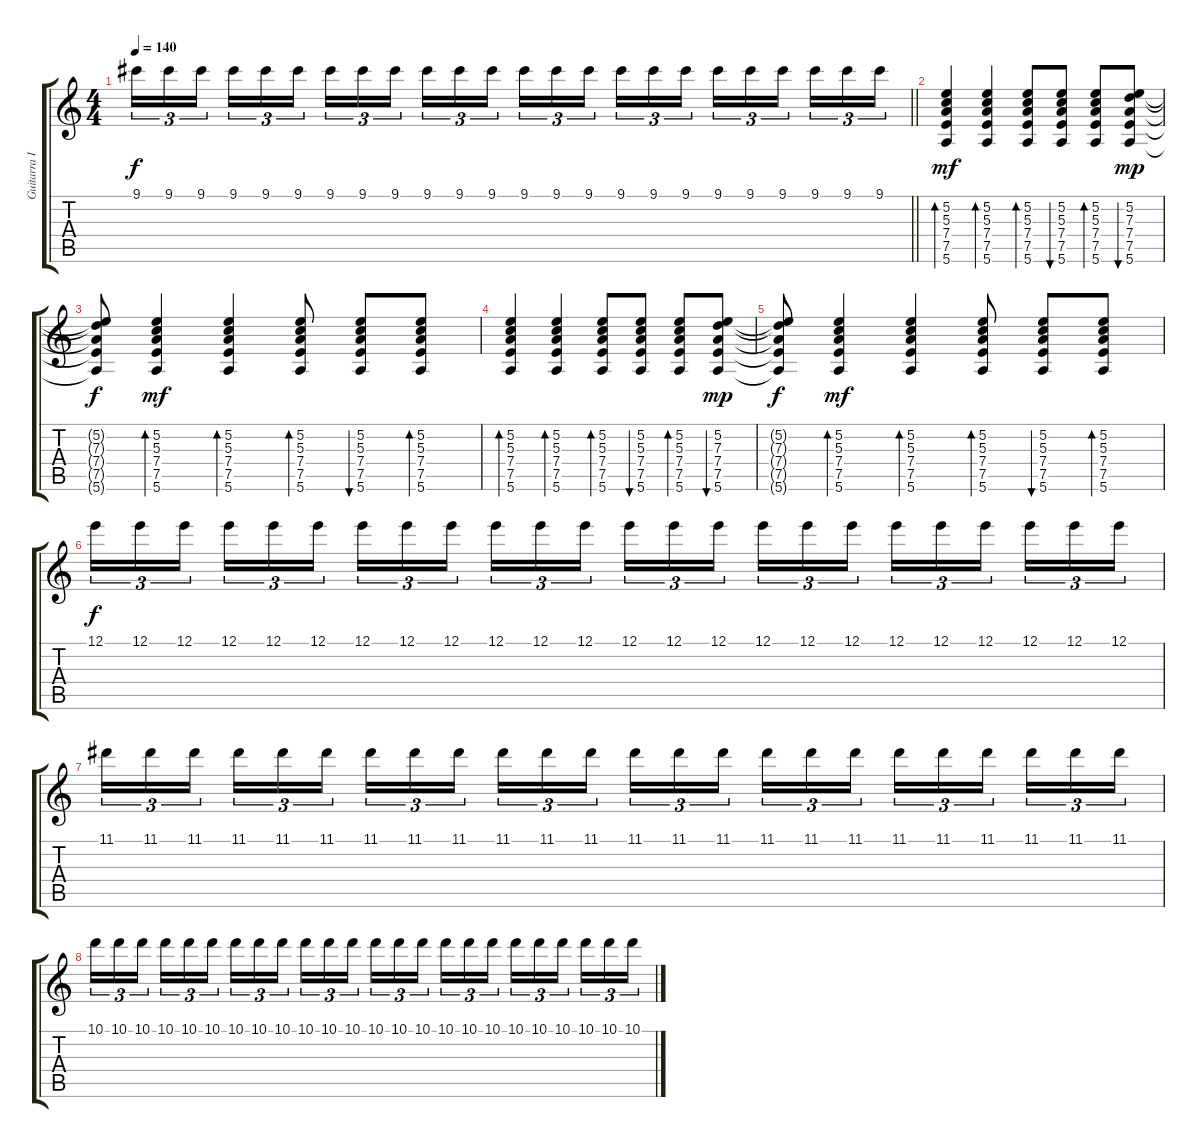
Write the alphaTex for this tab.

\track ("Guitarra I" "Guitarra I") {instrument acousticguitarsteel}
\staff {score tabs}
\tuning (E4 B3 G3 D3 A2 E2) {hide}
\ts (4 4)
\tempo 140
\clef g2
\barLineRight lightlight
\ks c
9.1.16{tu (3 2) dy f} 9.1.16{tu (3 2)} 9.1.16{tu (3 2) beam splitsecondary} 9.1.16{tu (3 2)} 9.1.16{tu (3 2)} 9.1.16{tu (3 2)} 9.1.16{tu (3 2)} 9.1.16{tu (3 2)} 9.1.16{tu (3 2) beam splitsecondary} 9.1.16{tu (3 2)} 9.1.16{tu (3 2)} 9.1.16{tu (3 2)} 9.1.16{tu (3 2)} 9.1.16{tu (3 2)} 9.1.16{tu (3 2) beam splitsecondary} 9.1.16{tu (3 2)} 9.1.16{tu (3 2)} 9.1.16{tu (3 2)} 9.1.16{tu (3 2)} 9.1.16{tu (3 2)} 9.1.16{tu (3 2) beam splitsecondary} 9.1.16{tu (3 2)} 9.1.16{tu (3 2)} 9.1.16{tu (3 2)} |
(5.2 5.3 7.4 7.5 5.6).4{bd 30 dy mf} (5.2 5.3 7.4 7.5 5.6).4{bd 30} (5.2 5.3 7.4 7.5 5.6).8{bd 30} (5.2 5.3 7.4 7.5 5.6).8{bu 30} (5.2 5.3 7.4 7.5 5.6).8{bd 30} (5.2 7.3 7.4 7.5 5.6).8{bu 30 dy mp} |
(5.2{t} 7.3{t} 7.4{t} 7.5{t} 5.6{t}).8{dy f} (5.2 5.3 7.4 7.5 5.6).4{bd 30 dy mf} (5.2 5.3 7.4 7.5 5.6).4{bd 30} (5.2 5.3 7.4 7.5 5.6).8{bd 30} (5.2 5.3 7.4 7.5 5.6).8{bu 30} (5.2 5.3 7.4 7.5 5.6).8{bd 30} |
(5.2 5.3 7.4 7.5 5.6).4{bd 30} (5.2 5.3 7.4 7.5 5.6).4{bd 30} (5.2 5.3 7.4 7.5 5.6).8{bd 30} (5.2 5.3 7.4 7.5 5.6).8{bu 30} (5.2 5.3 7.4 7.5 5.6).8{bd 30} (5.2 7.3 7.4 7.5 5.6).8{bu 30 dy mp} |
(5.2{t} 7.3{t} 7.4{t} 7.5{t} 5.6{t}).8{dy f} (5.2 5.3 7.4 7.5 5.6).4{bd 30 dy mf} (5.2 5.3 7.4 7.5 5.6).4{bd 30} (5.2 5.3 7.4 7.5 5.6).8{bd 30} (5.2 5.3 7.4 7.5 5.6).8{bu 30} (5.2 5.3 7.4 7.5 5.6).8{bd 30} |
12.1.16{tu (3 2) dy f} 12.1.16{tu (3 2)} 12.1.16{tu (3 2) beam splitsecondary} 12.1.16{tu (3 2)} 12.1.16{tu (3 2)} 12.1.16{tu (3 2)} 12.1.16{tu (3 2)} 12.1.16{tu (3 2)} 12.1.16{tu (3 2) beam splitsecondary} 12.1.16{tu (3 2)} 12.1.16{tu (3 2)} 12.1.16{tu (3 2)} 12.1.16{tu (3 2)} 12.1.16{tu (3 2)} 12.1.16{tu (3 2) beam splitsecondary} 12.1.16{tu (3 2)} 12.1.16{tu (3 2)} 12.1.16{tu (3 2)} 12.1.16{tu (3 2)} 12.1.16{tu (3 2)} 12.1.16{tu (3 2) beam splitsecondary} 12.1.16{tu (3 2)} 12.1.16{tu (3 2)} 12.1.16{tu (3 2)} |
11.1.16{tu (3 2)} 11.1.16{tu (3 2)} 11.1.16{tu (3 2) beam splitsecondary} 11.1.16{tu (3 2)} 11.1.16{tu (3 2)} 11.1.16{tu (3 2)} 11.1.16{tu (3 2)} 11.1.16{tu (3 2)} 11.1.16{tu (3 2) beam splitsecondary} 11.1.16{tu (3 2)} 11.1.16{tu (3 2)} 11.1.16{tu (3 2)} 11.1.16{tu (3 2)} 11.1.16{tu (3 2)} 11.1.16{tu (3 2) beam splitsecondary} 11.1.16{tu (3 2)} 11.1.16{tu (3 2)} 11.1.16{tu (3 2)} 11.1.16{tu (3 2)} 11.1.16{tu (3 2)} 11.1.16{tu (3 2) beam splitsecondary} 11.1.16{tu (3 2)} 11.1.16{tu (3 2)} 11.1.16{tu (3 2)} |
10.1.16{tu (3 2)} 10.1.16{tu (3 2)} 10.1.16{tu (3 2) beam splitsecondary} 10.1.16{tu (3 2)} 10.1.16{tu (3 2)} 10.1.16{tu (3 2)} 10.1.16{tu (3 2)} 10.1.16{tu (3 2)} 10.1.16{tu (3 2) beam splitsecondary} 10.1.16{tu (3 2)} 10.1.16{tu (3 2)} 10.1.16{tu (3 2)} 10.1.16{tu (3 2)} 10.1.16{tu (3 2)} 10.1.16{tu (3 2) beam splitsecondary} 10.1.16{tu (3 2)} 10.1.16{tu (3 2)} 10.1.16{tu (3 2)} 10.1.16{tu (3 2)} 10.1.16{tu (3 2)} 10.1.16{tu (3 2) beam splitsecondary} 10.1.16{tu (3 2)} 10.1.16{tu (3 2)} 10.1.16{tu (3 2)}
